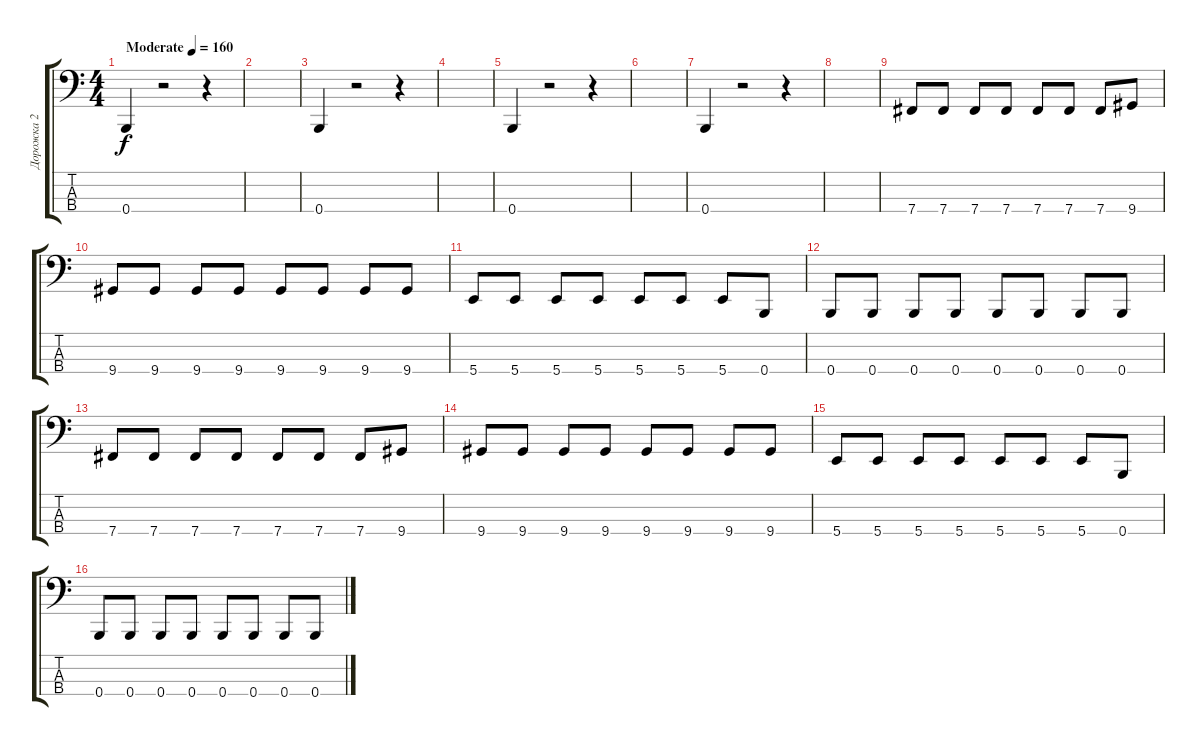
\track ("Дорожка 2" "Дорожка 2") {instrument electricbassfinger}
\staff {score tabs}
\tuning (G2 D2 A1 B0) {hide}
\ts (4 4)
\tempo (160 "Moderate")
\clef f4
\ks c
0.4.4{dy f instrument electricbassfinger} r.2 r.4 |
|
0.4.4 r.2 r.4 |
|
0.4.4 r.2 r.4 |
|
0.4.4 r.2 r.4 |
|
7.4.8 7.4.8 7.4.8 7.4.8 7.4.8 7.4.8 7.4.8 9.4.8 |
9.4.8 9.4.8 9.4.8 9.4.8 9.4.8 9.4.8 9.4.8 9.4.8 |
5.4.8 5.4.8 5.4.8 5.4.8 5.4.8 5.4.8 5.4.8 0.4.8 |
0.4.8 0.4.8 0.4.8 0.4.8 0.4.8 0.4.8 0.4.8 0.4.8 |
7.4.8 7.4.8 7.4.8 7.4.8 7.4.8 7.4.8 7.4.8 9.4.8 |
9.4.8 9.4.8 9.4.8 9.4.8 9.4.8 9.4.8 9.4.8 9.4.8 |
5.4.8 5.4.8 5.4.8 5.4.8 5.4.8 5.4.8 5.4.8 0.4.8 |
0.4.8 0.4.8 0.4.8 0.4.8 0.4.8 0.4.8 0.4.8 0.4.8
